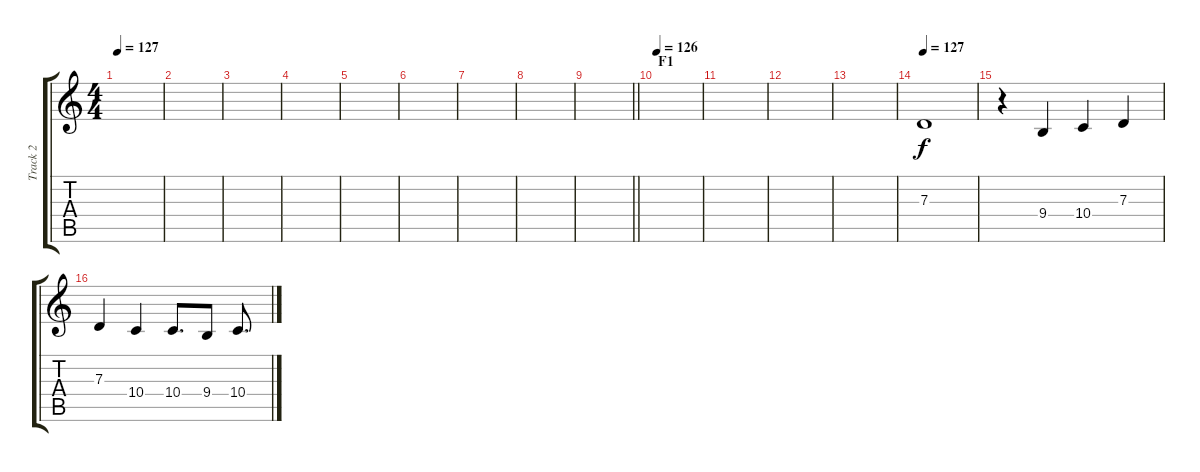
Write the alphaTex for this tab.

\track ("Track 2" "Track 2") {instrument stringensemble1}
\staff {score tabs}
\tuning (E4 B3 G3 D3 A2 E2) {hide}
\ts (4 4)
\tempo 127
\clef g2
\ks c
|
|
|
|
|
|
|
|
\barLineRight lightlight
|
\section ("" "F1")
\tempo 126
|
|
|
|
\tempo 127
7.3.1 |
r.4 9.4.4 10.4.4 7.3.4 |
7.3.4 10.4.4 10.4.8{d} 9.4.8 10.4.8{d}
